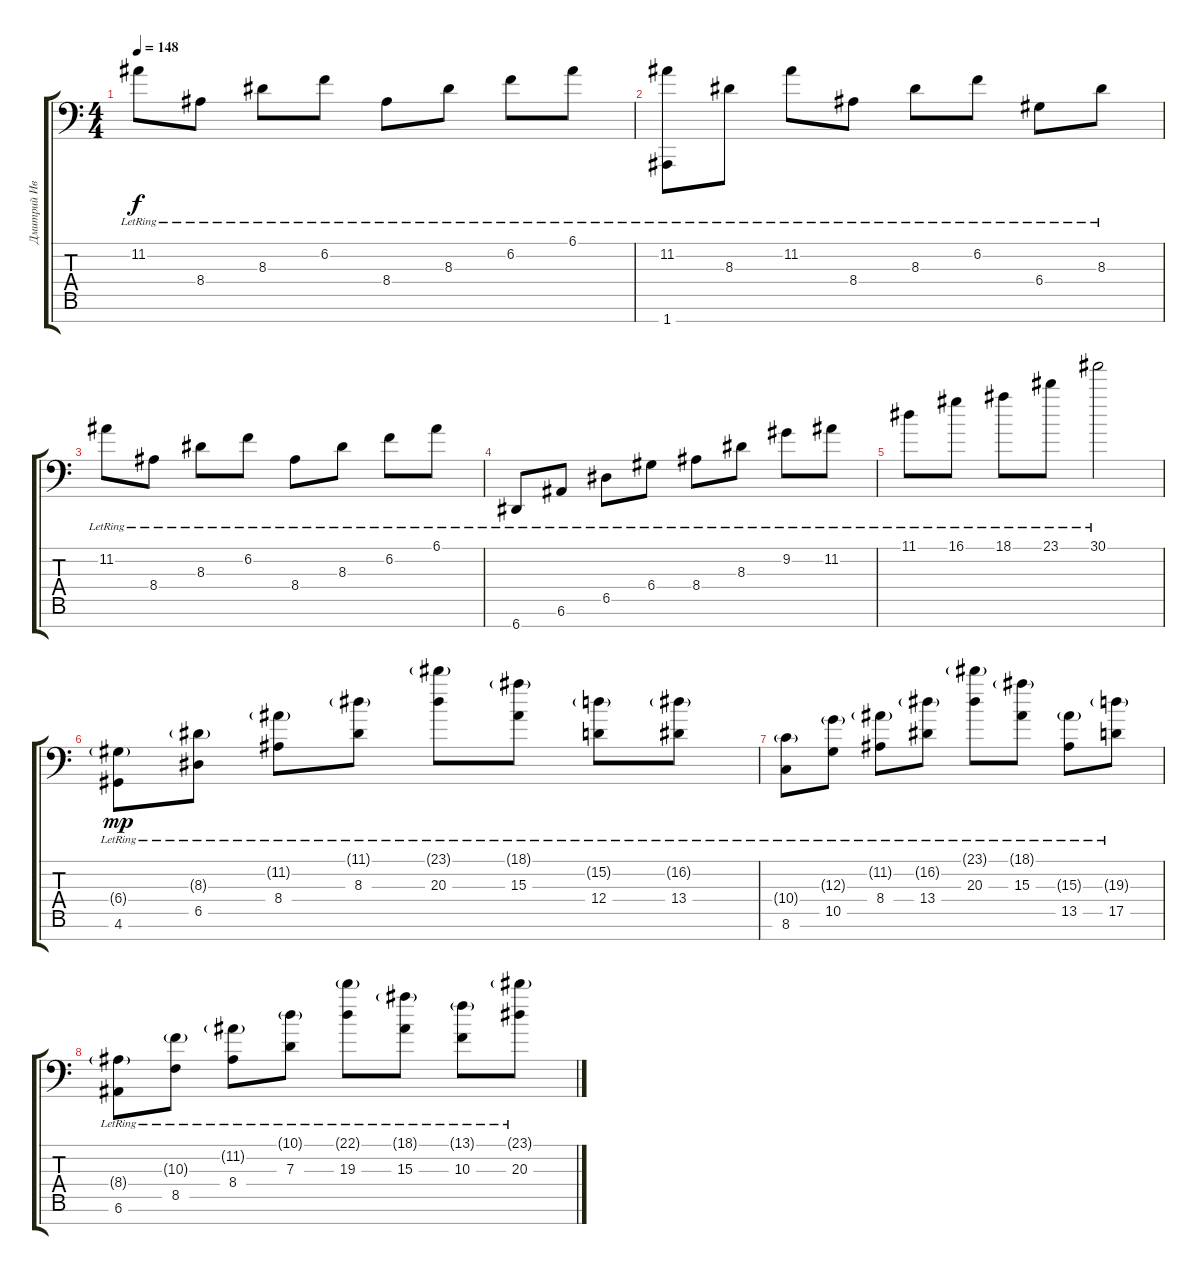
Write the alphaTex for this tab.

\track ("Дмитрий Иванов" "Дмитрий Ив") {instrument brightacousticpiano}
\staff {score tabs}
\tuning (E4 B3 G3 D3 A2 E2 A1) {hide}
\ts (4 4)
\tempo 148
\clef f4
\ks c
11.2{lr}.8{dy f} 8.4{lr}.8 8.3{lr}.8 6.2{lr}.8 8.4{lr}.8 8.3{lr}.8 6.2{lr}.8 6.1{lr}.8 |
(11.2{lr} 1.7{lr}).8 8.3{lr}.8 11.2{lr}.8 8.4{lr}.8 8.3{lr}.8 6.2{lr}.8 6.4{lr}.8 8.3{lr}.8 |
11.2{lr}.8 8.4{lr}.8 8.3{lr}.8 6.2{lr}.8 8.4{lr}.8 8.3{lr}.8 6.2{lr}.8 6.1{lr}.8 |
6.7{lr}.8 6.6{lr}.8 6.5{lr}.8 6.4{lr}.8 8.4{lr}.8 8.3{lr}.8 9.2{lr}.8 11.2{lr}.8 |
11.1{lr}.8 16.1{lr}.8 18.1{lr}.8 23.1{lr}.8 30.1{lr}.2 |
(6.4{g lr} 4.6{lr}).8{dy mp} (8.3{g lr} 6.5{lr}).8 (11.2{g lr} 8.4{lr}).8 (11.1{g lr} 8.3{lr}).8 (23.1{g lr} 20.3{lr}).8 (18.1{g lr} 15.3{lr}).8 (15.2{g lr} 12.4{lr}).8 (16.2{g lr} 13.4{lr}).8 |
(10.4{g lr} 8.6{lr}).8 (12.3{g lr} 10.5{lr}).8 (11.2{g lr} 8.4{lr}).8 (16.2{g lr} 13.4{lr}).8 (23.1{g lr} 20.3{lr}).8 (18.1{g lr} 15.3{lr}).8 (15.3{g lr} 13.5{lr}).8 (19.3{g lr} 17.5{lr}).8 |
(8.4{g lr} 6.6{lr}).8 (10.3{g lr} 8.5{lr}).8 (11.2{g lr} 8.4{lr}).8 (10.1{g lr} 7.3{lr}).8 (22.1{g lr} 19.3{lr}).8 (18.1{g lr} 15.3{lr}).8 (13.1{g lr} 10.3{lr}).8 (23.1{g lr} 20.3{lr}).8
